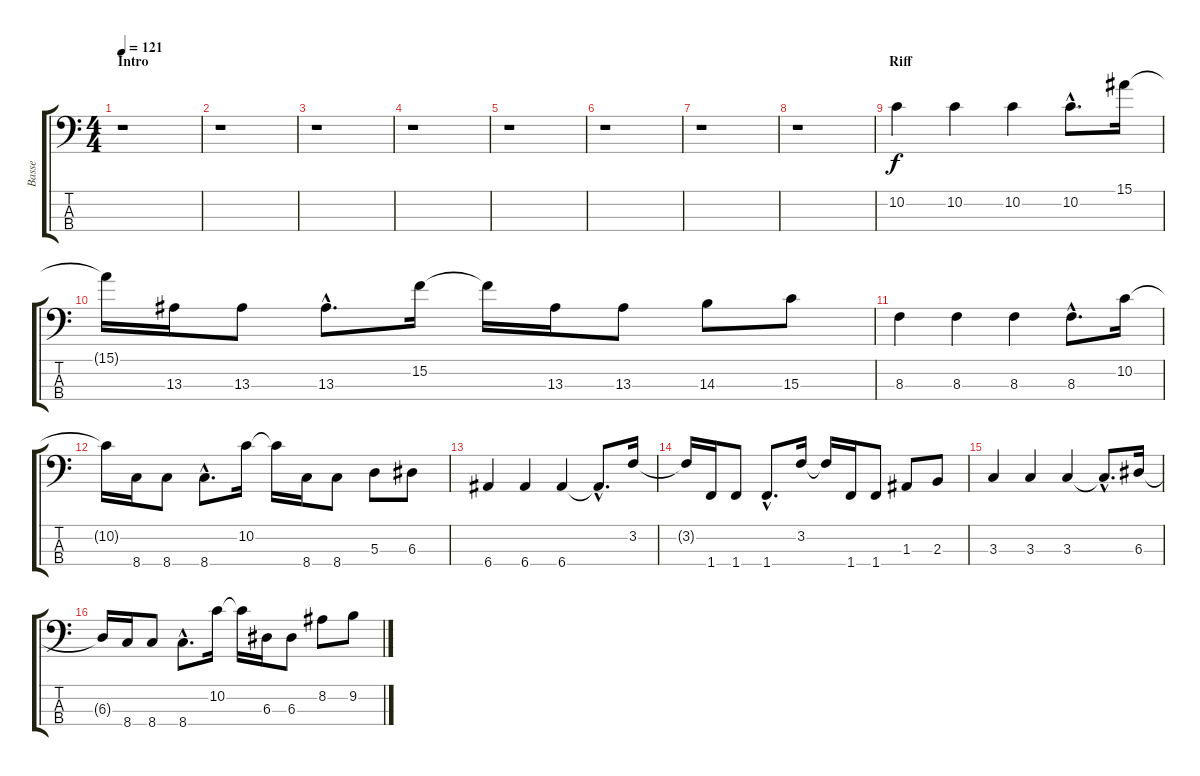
\track ("Basse" "Basse") {instrument electricbassfinger}
\staff {score tabs}
\tuning (G2 D2 A1 E1) {hide}
\ts (4 4)
\section ("" "Intro")
\tempo 121
\clef f4
\ks c
r.1{dy f instrument electricbassfinger} |
r.1 |
r.1 |
r.1 |
r.1 |
r.1 |
r.1 |
r.1 |
\section ("" "Riff")
10.2.4 10.2.4 10.2.4 10.2{hac}.8{d} 15.1.16 |
15.1{t}.16 13.3.16 13.3.8 13.3{hac}.8{d} 15.2.16 15.2{t}.16 13.3.16 13.3.8 14.3.8 15.3.8 |
8.3.4 8.3.4 8.3.4 8.3{hac}.8{d} 10.2.16 |
10.2{t}.16 8.4.16 8.4.8 8.4{hac}.8{d} 10.2.16 10.2{t}.16 8.4.16 8.4.8 5.3.8 6.3.8 |
6.4.4 6.4.4 6.4.4 6.4{hac t}.8{d} 3.2.16 |
3.2{t}.16 1.4.16 1.4.8 1.4{hac}.8{d} 3.2.16 3.2{t}.16 1.4.16 1.4.8 1.3.8 2.3.8 |
3.3.4 3.3.4 3.3.4 3.3{hac t}.8{d} 6.3.16 |
6.3{t}.16 8.4.16 8.4.8 8.4{hac}.8{d} 10.2.16 10.2{t}.16 6.3.16 6.3.8 8.2.8 9.2.8
